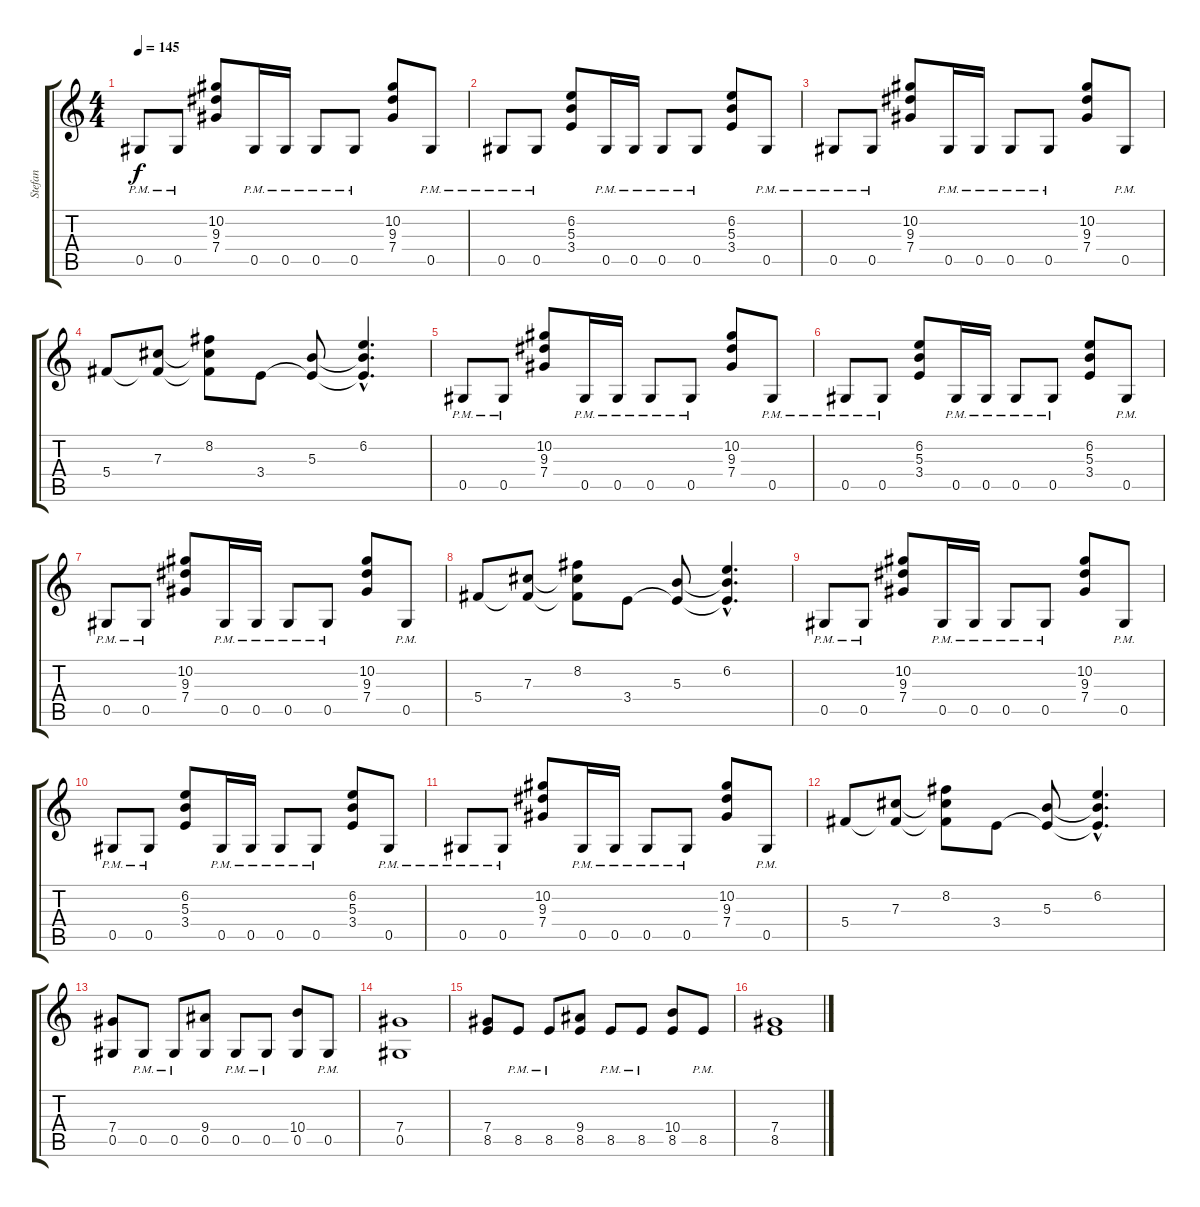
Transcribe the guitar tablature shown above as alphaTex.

\track ("Stefan" "Stefan") {instrument distortionguitar}
\staff {score tabs}
\tuning (Eb4 Bb3 Gb3 Db3 Ab2 Eb2) {hide}
\ts (4 4)
\tempo 145
\clef g2
\ks c
0.5{pm}.8{dy f} 0.5{pm}.8 (10.2 9.3 7.4).8 0.5{pm}.16 0.5{pm}.16 0.5{pm}.8 0.5{pm}.8 (10.2 9.3 7.4).8 0.5{pm}.8 |
0.5{pm}.8 0.5{pm}.8 (6.2 5.3 3.4).8 0.5{pm}.16 0.5{pm}.16 0.5{pm}.8 0.5{pm}.8 (6.2 5.3 3.4).8 0.5{pm}.8 |
0.5{pm}.8 0.5{pm}.8 (10.2 9.3 7.4).8 0.5{pm}.16 0.5{pm}.16 0.5{pm}.8 0.5{pm}.8 (10.2 9.3 7.4).8 0.5{pm}.8 |
5.4.8 (7.3 5.4{t}).8 (8.2 7.3{t} 5.4{t}).8 3.4.8 (5.3 3.4{t}).8 (6.2{hac} 5.3{hac t} 3.4{hac t}).4{d} |
0.5{pm}.8 0.5{pm}.8 (10.2 9.3 7.4).8 0.5{pm}.16 0.5{pm}.16 0.5{pm}.8 0.5{pm}.8 (10.2 9.3 7.4).8 0.5{pm}.8 |
0.5{pm}.8 0.5{pm}.8 (6.2 5.3 3.4).8 0.5{pm}.16 0.5{pm}.16 0.5{pm}.8 0.5{pm}.8 (6.2 5.3 3.4).8 0.5{pm}.8 |
0.5{pm}.8 0.5{pm}.8 (10.2 9.3 7.4).8 0.5{pm}.16 0.5{pm}.16 0.5{pm}.8 0.5{pm}.8 (10.2 9.3 7.4).8 0.5{pm}.8 |
5.4.8 (7.3 5.4{t}).8 (8.2 7.3{t} 5.4{t}).8 3.4.8 (5.3 3.4{t}).8 (6.2{hac} 5.3{hac t} 3.4{hac t}).4{d} |
0.5{pm}.8 0.5{pm}.8 (10.2 9.3 7.4).8 0.5{pm}.16 0.5{pm}.16 0.5{pm}.8 0.5{pm}.8 (10.2 9.3 7.4).8 0.5{pm}.8 |
0.5{pm}.8 0.5{pm}.8 (6.2 5.3 3.4).8 0.5{pm}.16 0.5{pm}.16 0.5{pm}.8 0.5{pm}.8 (6.2 5.3 3.4).8 0.5{pm}.8 |
0.5{pm}.8 0.5{pm}.8 (10.2 9.3 7.4).8 0.5{pm}.16 0.5{pm}.16 0.5{pm}.8 0.5{pm}.8 (10.2 9.3 7.4).8 0.5{pm}.8 |
5.4.8 (7.3 5.4{t}).8 (8.2 7.3{t} 5.4{t}).8 3.4.8 (5.3 3.4{t}).8 (6.2{hac} 5.3{hac t} 3.4{hac t}).4{d} |
(7.4 0.5).8 0.5{pm}.8 0.5{pm}.8 (9.4 0.5).8 0.5{pm}.8 0.5{pm}.8 (10.4 0.5).8 0.5{pm}.8 |
(7.4 0.5).1 |
(7.4 8.5).8 8.5{pm}.8 8.5{pm}.8 (9.4 8.5).8 8.5{pm}.8 8.5{pm}.8 (10.4 8.5).8 8.5{pm}.8 |
(7.4 8.5).1
